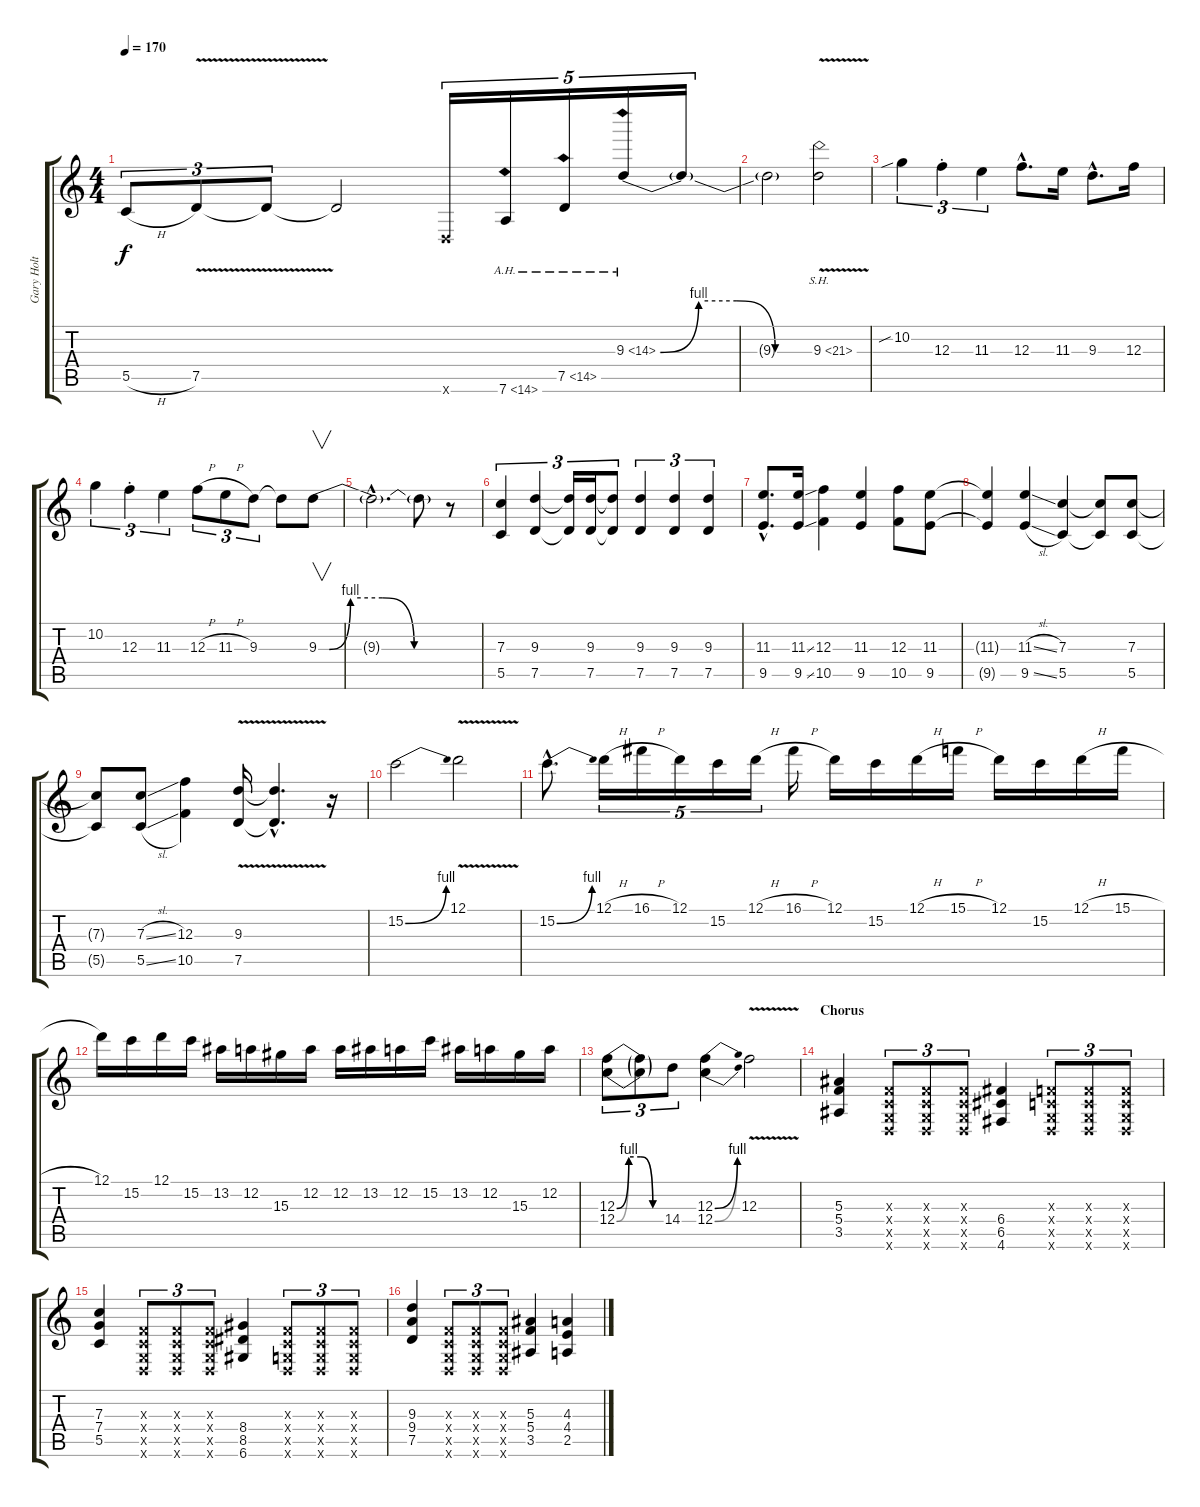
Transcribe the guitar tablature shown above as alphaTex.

\track ("Gary Holt" "Gary Holt") {instrument distortionguitar}
\staff {score tabs}
\tuning (D4 A3 F3 C3 G2 D2) {hide}
\ts (4 4)
\tempo 170
\clef g2
\ks c
5.5{h}.8{tu (3 2) dy f} 7.5{v}.8{tu (3 2)} 7.5{t}.8{tu (3 2)} 7.5{t}.2 0.6{x}.16{tu (5 4)} 7.6{ah 7}.16{tu (5 4)} 7.5{ah 7}.16{tu (5 4)} 9.3{be (custom 0 0 15 4 30 4 45 0 60 0) ah 5}.16{tu (5 4)} 9.3{t}.16{tu (5 4)} |
9.3{t}.2 9.3{sh 12 v}.2 |
10.2{sib}.4{tu (3 2)} 12.3{st}.4{tu (3 2)} 11.3.4{tu (3 2)} 12.3{hac}.8{d} 11.3.16 9.3{hac}.8{d} 12.3.16 |
10.2.4{tu (3 2)} 12.3{st}.4{tu (3 2)} 11.3.4{tu (3 2)} 12.3{h}.8{tu (3 2)} 11.3{h}.8{tu (3 2)} 9.3.8{tu (3 2)} 9.3{t}.8 9.3{be (custom 0 0 5 0 15 4 30 4 45 0 60 0)}.8{v} |
9.3{hac t}.2{d} 9.3{t}.8 r.8 |
(7.3 5.5).4{tu (3 2)} (9.3 7.5).4{tu (3 2)} (9.3{t} 7.5{t}).16{tu (3 2)} (9.3 7.5).16{tu (3 2)} (9.3{t} 7.5{t}).8{tu (3 2)} (9.3 7.5).4{tu (3 2)} (9.3 7.5).4{tu (3 2)} (9.3 7.5).4{tu (3 2)} |
(11.3{hac} 9.5{hac}).8{d} (11.3{ss} 9.5{ss}).16 (12.3 10.5).4 (11.3 9.5).4 (12.3 10.5).8 (11.3 9.5).8 |
(11.3{t} 9.5{t}).4 (11.3{sl} 9.5{sl}).4 (7.3 5.5).4 (7.3{t} 5.5{t}).8 (7.3 5.5).8 |
(7.3{t} 5.5{t}).8 (7.3{sl} 5.5{sl}).8 (12.3 10.5).4 (9.3{v} 7.5{v}).16 (9.3{hac t} 7.5{hac t}).4{d} r.16 |
15.2{be (bend 0 0 60 4)}.2 12.1{v}.2 |
15.2{be (bend 0 0 60 4) hac}.8{d} 12.1{h}.16{tu (5 4)} 16.1{h}.16{tu (5 4)} 12.1.16{tu (5 4)} 15.2.16{tu (5 4)} 12.1{h}.16{tu (5 4)} 16.1{h}.16 12.1.16 15.2.16 12.1{h}.16 15.1{h}.16 12.1.16 15.2.16 12.1{h}.16 15.1{h}.16 |
12.1.16 15.2.16 12.1.16 15.2.16 13.2.16 12.2.16 15.3.16 12.2.16 12.2.16 13.2.16 12.2.16 15.2.16 13.2.16 12.2.16 15.3.16 12.2.16 |
(12.3{be (custom 0 0 15 4 30 4 45 0 60 0)} 12.4{be (custom 0 0 15 4 30 4 45 0 60 0)}).8{tu (3 2)} (12.3{t} 12.4{t}).8{tu (3 2)} 14.4.8{tu (3 2)} (12.3{be (bend 0 0 60 4)} 12.4{be (bend 0 0 60 4)}).4 12.3{v}.2 |
\section ("" "Chorus")
(5.3 5.4 3.5).4 (0.3{x} 0.4{x} 0.5{x} 0.6{x}).8{tu (3 2)} (0.3{x} 0.4{x} 0.5{x} 0.6{x}).8{tu (3 2)} (0.3{x} 0.4{x} 0.5{x} 0.6{x}).8{tu (3 2)} (6.4 6.5 4.6).4 (0.3{x} 0.4{x} 0.5{x} 0.6{x}).8{tu (3 2)} (0.3{x} 0.4{x} 0.5{x} 0.6{x}).8{tu (3 2)} (0.3{x} 0.4{x} 0.5{x} 0.6{x}).8{tu (3 2)} |
(7.3 7.4 5.5).4 (0.3{x} 0.4{x} 0.5{x} 0.6{x}).8{tu (3 2)} (0.3{x} 0.4{x} 0.5{x} 0.6{x}).8{tu (3 2)} (0.3{x} 0.4{x} 0.5{x} 0.6{x}).8{tu (3 2)} (8.4 8.5 6.6).4 (0.3{x} 0.4{x} 0.5{x} 0.6{x}).8{tu (3 2)} (0.3{x} 0.4{x} 0.5{x} 0.6{x}).8{tu (3 2)} (0.3{x} 0.4{x} 0.5{x} 0.6{x}).8{tu (3 2)} |
(9.3 9.4 7.5).4 (0.3{x} 0.4{x} 0.5{x} 0.6{x}).8{tu (3 2)} (0.3{x} 0.4{x} 0.5{x} 0.6{x}).8{tu (3 2)} (0.3{x} 0.4{x} 0.5{x} 0.6{x}).8{tu (3 2)} (5.3 5.4 3.5).4 (4.3 4.4 2.5).4
